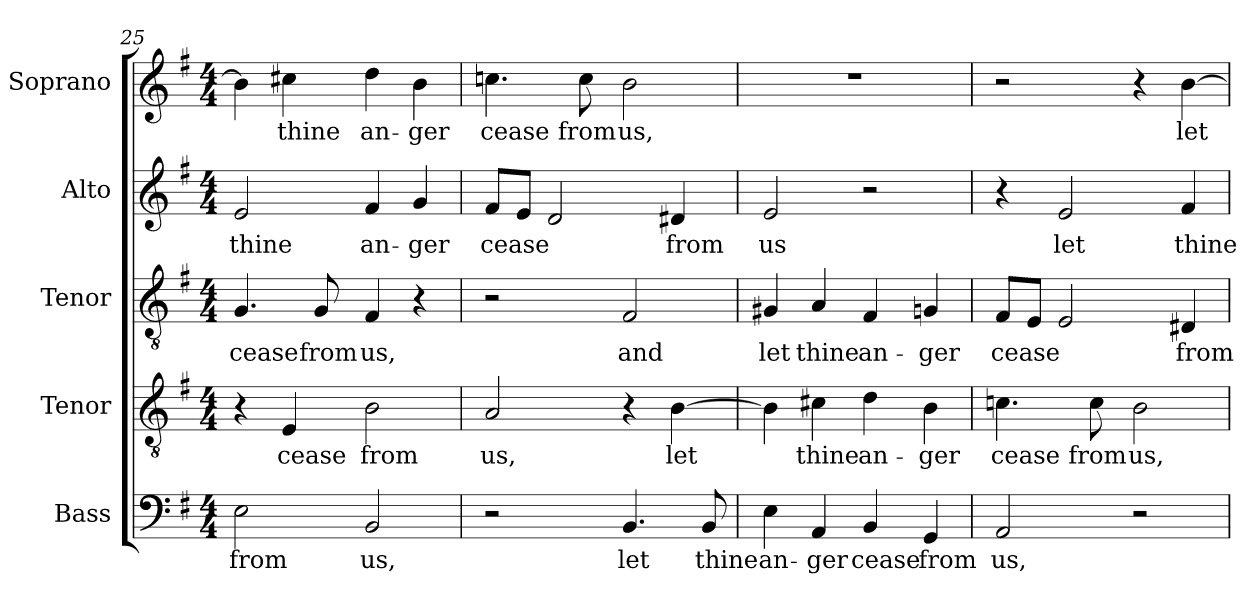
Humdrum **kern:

**kern	**text	**kern	**text	**kern	**text	**kern	**text	**kern	**text
*part5	*part5	*part4	*part4	*part3	*part3	*part2	*part2	*part1	*part1
*staff5	*staff5	*staff4	*staff4	*staff3	*staff3	*staff2	*staff2	*staff1	*staff1
*I"Bass	*	*I"Tenor	*	*I"Tenor	*	*I"Alto	*	*I"Soprano	*
*I'B.	*	*I'T.	*	*I'T.	*	*I'A.	*	*I'S.	*
*clefF4	*	*clefGv2	*	*clefGv2	*	*clefG2	*	*clefG2	*
*	*	*ITrd7c12	*	*ITrd7c12	*	*	*	*	*
*k[f#]	*	*k[f#]	*	*k[f#]	*	*k[f#]	*	*k[f#]	*
*G:	*	*G:	*	*G:	*	*G:	*	*G:	*
*M4/4	*	*M4/4	*	*M4/4	*	*M4/4	*	*M4/4	*
=25	=25	=25	=25	=25	=25	=25	=25	=25	=25
!	!LO:LY:b:color=#000000	!	!	!	!	!	!	!	!
!	!	!	!	!	!LO:LY:b:color=#000000	!	!	!	!
!	!	!	!	!	!	!	!LO:LY:b:color=#000000	!	!
2Ei\	from	4r	.	4.GGi/	cease	2ei/	thine	4bi\]	.
!	!	!	!LO:LY:b:color=#000000	!	!	!	!	!	!
!	!	!	!	!	!	!	!	!	!LO:LY:b:color=#000000
.	.	4EEi/	cease	.	.	.	.	4cc#Xi\	thine
!	!	!	!	!	!LO:LY:b:color=#000000	!	!	!	!
.	.	.	.	8GGi/	from	.	.	.	.
!	!LO:LY:b:color=#000000	!	!	!	!	!	!	!	!
!	!	!	!LO:LY:b:color=#000000	!	!	!	!	!	!
!	!	!	!	!	!LO:LY:b:color=#000000	!	!	!	!
!	!	!	!	!	!	!	!LO:LY:b:color=#000000	!	!
!	!	!	!	!	!	!	!	!	!LO:LY:b:color=#000000
2BBi/	us,	2BBi\	from	4FF#i/	us,	4f#i/	an-	4ddi\	an-
!	!	!	!	!	!	!	!LO:LY:b:color=#000000	!	!
!	!	!	!	!	!	!	!	!	!LO:LY:b:color=#000000
.	.	.	.	4r	.	4gi/	-ger	4bi\	-ger
=26	=26	=26	=26	=26	=26	=26	=26	=26	=26
!	!	!	!LO:LY:b:color=#000000	!	!	!	!	!	!
!	!	!	!	!	!	!	!LO:LY:b:color=#000000	!	!
!	!	!	!	!	!	!	!	!	!LO:LY:b:color=#000000
2r	.	2AAi/	us,	2r	.	8f#i/L	cease	4.ccni\	cease
.	.	.	.	.	.	8ei/J	.	.	.
.	.	.	.	.	.	2di/	.	.	.
!	!	!	!	!	!	!	!	!	!LO:LY:b:color=#000000
.	.	.	.	.	.	.	.	8cci\	from
!	!LO:LY:b:color=#000000	!	!	!	!	!	!	!	!
!	!	!	!	!	!LO:LY:b:color=#000000	!	!	!	!
!	!	!	!	!	!	!	!	!	!LO:LY:b:color=#000000
4.BBi/	let	4r	.	2FF#i/	and	.	.	2bi\	us,
!	!	!	!LO:LY:b:color=#000000	!	!	!	!	!	!
!	!	!	!	!	!	!	!LO:LY:b:color=#000000	!	!
.	.	[4BBi\	let	.	.	4d#Xi/	from	.	.
!	!LO:LY:b:color=#000000	!	!	!	!	!	!	!	!
8BBi/	thine	.	.	.	.	.	.	.	.
=27	=27	=27	=27	=27	=27	=27	=27	=27	=27
!	!LO:LY:b:color=#000000	!	!	!	!	!	!	!	!
!	!	!	!	!	!LO:LY:b:color=#000000	!	!	!	!
!	!	!	!	!	!	!	!LO:LY:b:color=#000000	!	!
4Ei\	an-	4BBi\]	.	4GG#Xi/	let	2ei/	us	1r	.
!	!LO:LY:b:color=#000000	!	!	!	!	!	!	!	!
!	!	!	!LO:LY:b:color=#000000	!	!	!	!	!	!
!	!	!	!	!	!LO:LY:b:color=#000000	!	!	!	!
4AAi/	-ger	4C#Xi\	thine	4AAi/	thine	.	.	.	.
!	!LO:LY:b:color=#000000	!	!	!	!	!	!	!	!
!	!	!	!LO:LY:b:color=#000000	!	!	!	!	!	!
!	!	!	!	!	!LO:LY:b:color=#000000	!	!	!	!
4BBi/	cease	4Di\	an-	4FF#i/	an-	2r	.	.	.
!	!LO:LY:b:color=#000000	!	!	!	!	!	!	!	!
!	!	!	!LO:LY:b:color=#000000	!	!	!	!	!	!
!	!	!	!	!	!LO:LY:b:color=#000000	!	!	!	!
4GGi/	from	4BBi\	-ger	4GGni/	-ger	.	.	.	.
=28	=28	=28	=28	=28	=28	=28	=28	=28	=28
!	!LO:LY:b:color=#000000	!	!	!	!	!	!	!	!
!	!	!	!LO:LY:b:color=#000000	!	!	!	!	!	!
!	!	!	!	!	!LO:LY:b:color=#000000	!	!	!	!
2AAi/	us,	4.Cni\	cease	8FF#i/L	cease	4r	.	2r	.
.	.	.	.	8EEi/J	.	.	.	.	.
!	!	!	!	!	!	!	!LO:LY:b:color=#000000	!	!
.	.	.	.	2EEi/	.	2ei/	let	.	.
!	!	!	!LO:LY:b:color=#000000	!	!	!	!	!	!
.	.	8Ci\	from	.	.	.	.	.	.
!	!	!	!LO:LY:b:color=#000000	!	!	!	!	!	!
2r	.	2BBi\	us,	.	.	.	.	4r	.
!	!	!	!	!	!LO:LY:b:color=#000000	!	!	!	!
!	!	!	!	!	!	!	!LO:LY:b:color=#000000	!	!
!	!	!	!	!	!	!	!	!	!LO:LY:b:color=#000000
.	.	.	.	4DD#Xi/	from	4f#i/	thine	[4bi\	let
=	=	=	=	=	=	=	=	=	=
*-	*-	*-	*-	*-	*-	*-	*-	*-	*-
